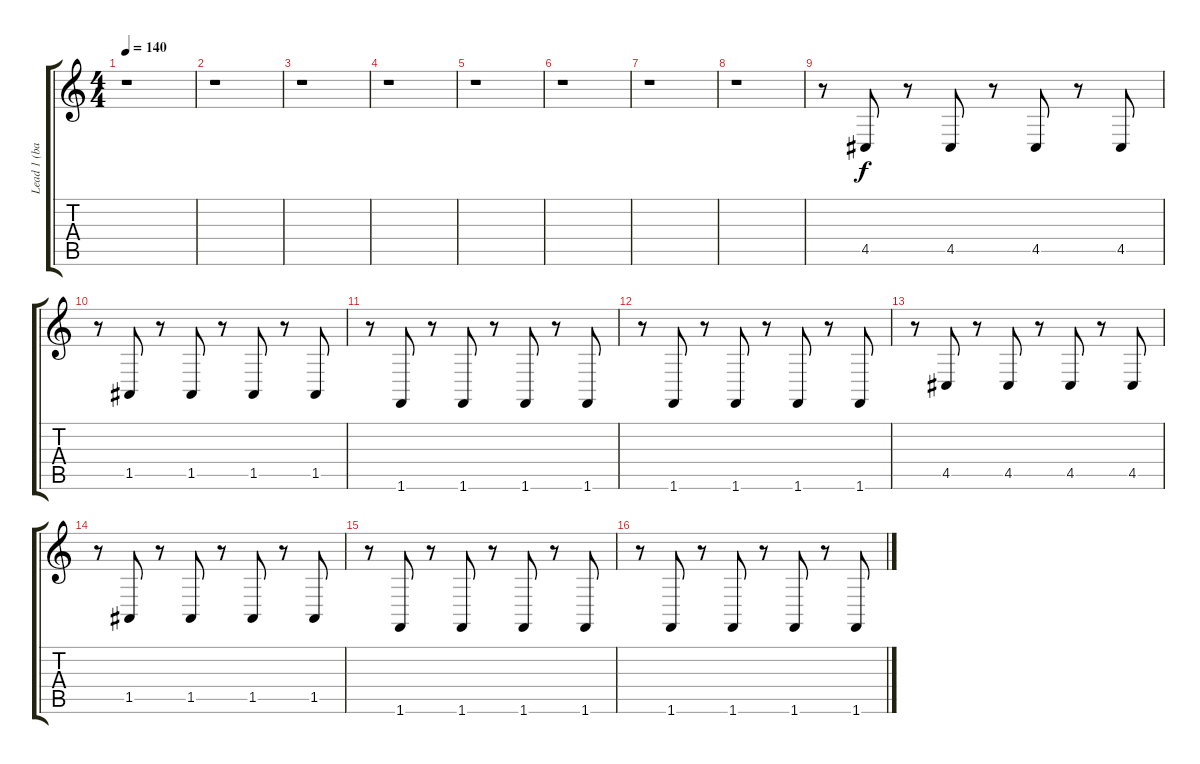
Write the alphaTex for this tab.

\track ("Lead 1 (bass + lead)" "Lead 1 (ba") {instrument lead8bassandlead}
\staff {score tabs}
\tuning (E4 B3 G3 D3 A2 E2) {hide}
\ts (4 4)
\tempo 140
\clef g2
\ks c
r.1{dy f} |
r.1 |
r.1 |
r.1 |
r.1 |
r.1 |
r.1 |
r.1 |
r.8 4.5.8 r.8 4.5.8 r.8 4.5.8 r.8 4.5.8 |
r.8 1.5.8 r.8 1.5.8 r.8 1.5.8 r.8 1.5.8 |
r.8 1.6.8 r.8 1.6.8 r.8 1.6.8 r.8 1.6.8 |
r.8 1.6.8 r.8 1.6.8 r.8 1.6.8 r.8 1.6.8 |
r.8 4.5.8 r.8 4.5.8 r.8 4.5.8 r.8 4.5.8 |
r.8 1.5.8 r.8 1.5.8 r.8 1.5.8 r.8 1.5.8 |
r.8 1.6.8 r.8 1.6.8 r.8 1.6.8 r.8 1.6.8 |
r.8 1.6.8 r.8 1.6.8 r.8 1.6.8 r.8 1.6.8
